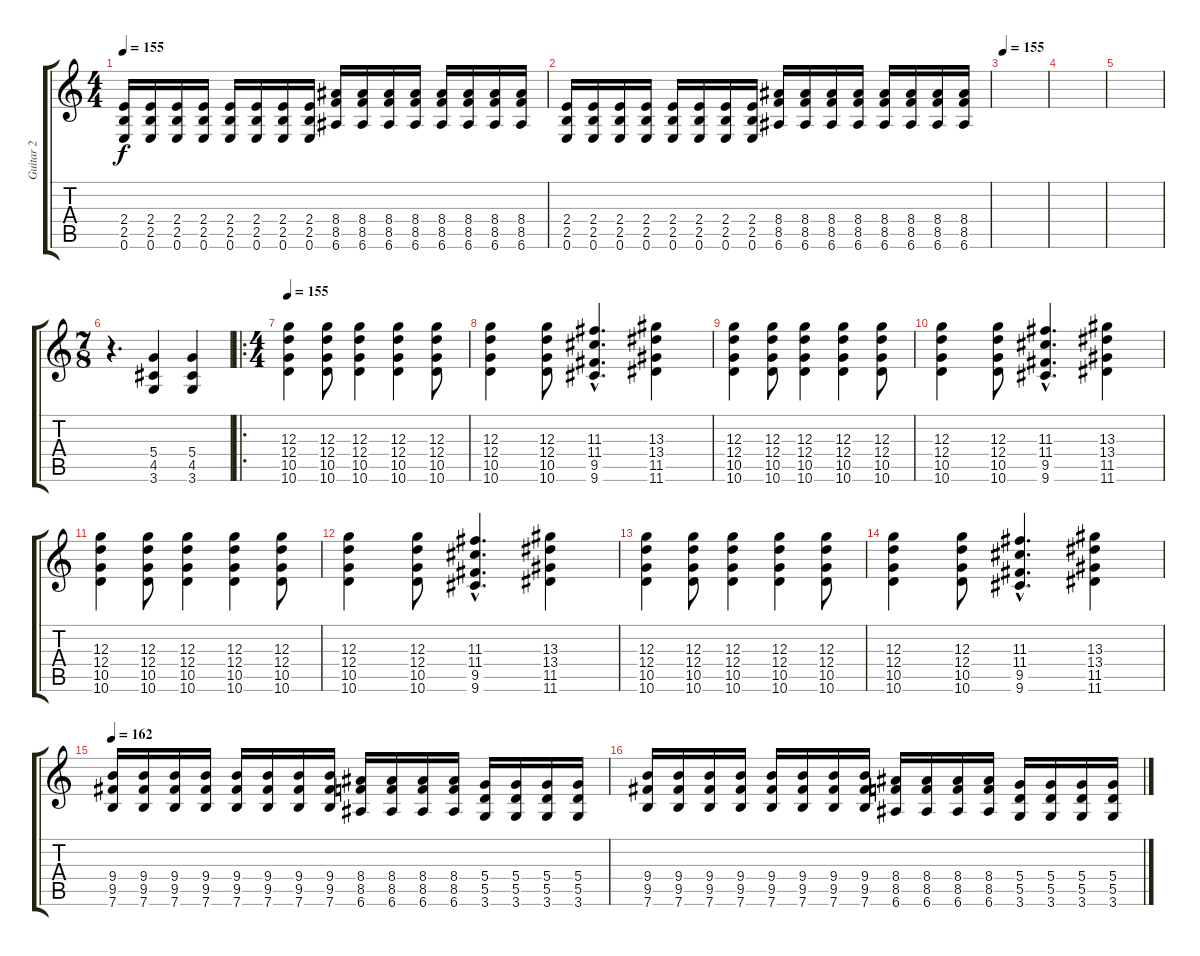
\track ("Guitar 2" "Guitar 2") {instrument distortionguitar}
\staff {score tabs}
\tuning (E4 B3 G3 D3 A2 E2) {hide}
\ts (4 4)
\tempo 155
\clef g2
\ks c
(2.4 2.5 0.6).16{dy f} (2.4 2.5 0.6).16 (2.4 2.5 0.6).16 (2.4 2.5 0.6).16 (2.4 2.5 0.6).16 (2.4 2.5 0.6).16 (2.4 2.5 0.6).16 (2.4 2.5 0.6).16 (8.4 8.5 6.6).16 (8.4 8.5 6.6).16 (8.4 8.5 6.6).16 (8.4 8.5 6.6).16 (8.4 8.5 6.6).16 (8.4 8.5 6.6).16 (8.4 8.5 6.6).16 (8.4 8.5 6.6).16 |
(2.4 2.5 0.6).16 (2.4 2.5 0.6).16 (2.4 2.5 0.6).16 (2.4 2.5 0.6).16 (2.4 2.5 0.6).16 (2.4 2.5 0.6).16 (2.4 2.5 0.6).16 (2.4 2.5 0.6).16 (8.4 8.5 6.6).16 (8.4 8.5 6.6).16 (8.4 8.5 6.6).16 (8.4 8.5 6.6).16 (8.4 8.5 6.6).16 (8.4 8.5 6.6).16 (8.4 8.5 6.6).16 (8.4 8.5 6.6).16 |
\tempo 155
|
|
|
\ts (7 8)
r.4{d} (5.4 4.5 3.6).4 (5.4 4.5 3.6).4 |
\ro
\ts (4 4)
\tempo 155
(12.3 12.4 10.5 10.6).4 (12.3 12.4 10.5 10.6).8 (12.3 12.4 10.5 10.6).4 (12.3 12.4 10.5 10.6).4 (12.3 12.4 10.5 10.6).8 |
(12.3 12.4 10.5 10.6).4 (12.3 12.4 10.5 10.6).8 (11.3{hac} 11.4{hac} 9.5{hac} 9.6{hac}).4{d} (13.3 13.4 11.5 11.6).4 |
(12.3 12.4 10.5 10.6).4 (12.3 12.4 10.5 10.6).8 (12.3 12.4 10.5 10.6).4 (12.3 12.4 10.5 10.6).4 (12.3 12.4 10.5 10.6).8 |
(12.3 12.4 10.5 10.6).4 (12.3 12.4 10.5 10.6).8 (11.3{hac} 11.4{hac} 9.5{hac} 9.6{hac}).4{d} (13.3 13.4 11.5 11.6).4 |
(12.3 12.4 10.5 10.6).4 (12.3 12.4 10.5 10.6).8 (12.3 12.4 10.5 10.6).4 (12.3 12.4 10.5 10.6).4 (12.3 12.4 10.5 10.6).8 |
(12.3 12.4 10.5 10.6).4 (12.3 12.4 10.5 10.6).8 (11.3{hac} 11.4{hac} 9.5{hac} 9.6{hac}).4{d} (13.3 13.4 11.5 11.6).4 |
(12.3 12.4 10.5 10.6).4 (12.3 12.4 10.5 10.6).8 (12.3 12.4 10.5 10.6).4 (12.3 12.4 10.5 10.6).4 (12.3 12.4 10.5 10.6).8 |
(12.3 12.4 10.5 10.6).4 (12.3 12.4 10.5 10.6).8 (11.3{hac} 11.4{hac} 9.5{hac} 9.6{hac}).4{d} (13.3 13.4 11.5 11.6).4 |
\tempo 162
(9.4 9.5 7.6).16 (9.4 9.5 7.6).16 (9.4 9.5 7.6).16 (9.4 9.5 7.6).16 (9.4 9.5 7.6).16 (9.4 9.5 7.6).16 (9.4 9.5 7.6).16 (9.4 9.5 7.6).16 (8.4 8.5 6.6).16 (8.4 8.5 6.6).16 (8.4 8.5 6.6).16 (8.4 8.5 6.6).16 (5.4 5.5 3.6).16 (5.4 5.5 3.6).16 (5.4 5.5 3.6).16 (5.4 5.5 3.6).16 |
(9.4 9.5 7.6).16 (9.4 9.5 7.6).16 (9.4 9.5 7.6).16 (9.4 9.5 7.6).16 (9.4 9.5 7.6).16 (9.4 9.5 7.6).16 (9.4 9.5 7.6).16 (9.4 9.5 7.6).16 (8.4 8.5 6.6).16 (8.4 8.5 6.6).16 (8.4 8.5 6.6).16 (8.4 8.5 6.6).16 (5.4 5.5 3.6).16 (5.4 5.5 3.6).16 (5.4 5.5 3.6).16 (5.4 5.5 3.6).16
